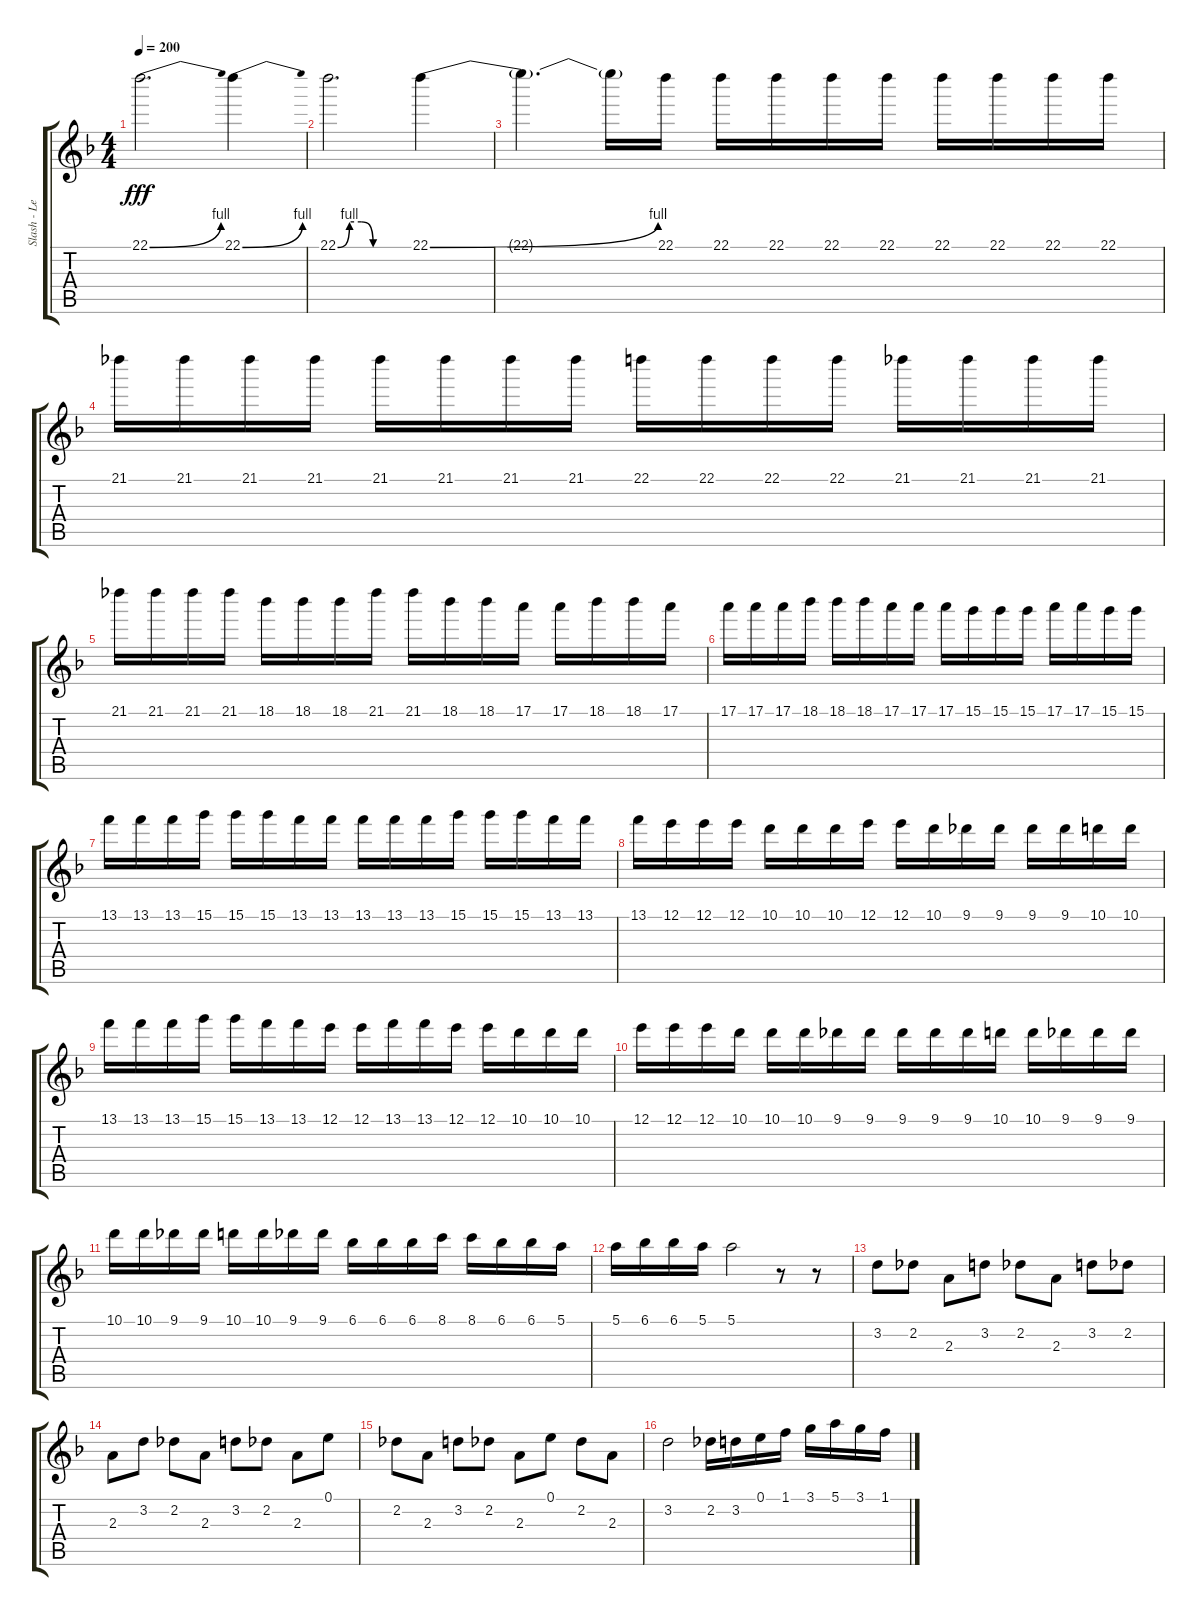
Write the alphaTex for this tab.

\track ("Slash - Lead Guitar" "Slash - Le") {instrument acousticguitarsteel}
\staff {score tabs}
\tuning (E4 B3 G3 D3 A2 E2) {hide}
\ts (4 4)
\tempo 200
\clef g2
\ks dminor
22.1{be (bend 0 0 60 4)}.2{d dy fff} 22.1{be (bend 0 0 60 4)}.4 |
22.1{be (custom 0 0 10 4 20 4 30 0 60 0)}.2{d} 22.1{be (bend 0 0 60 4)}.4 |
22.1{t}.4{d} 22.1{t}.16 22.1.16 22.1.16 22.1.16 22.1.16 22.1.16 22.1.16 22.1.16 22.1.16 22.1.16 |
21.1.16 21.1.16 21.1.16 21.1.16 21.1.16 21.1.16 21.1.16 21.1.16 22.1.16 22.1.16 22.1.16 22.1.16 21.1.16 21.1.16 21.1.16 21.1.16 |
21.1.16 21.1.16 21.1.16 21.1.16 18.1.16 18.1.16 18.1.16 21.1.16 21.1.16 18.1.16 18.1.16 17.1.16 17.1.16 18.1.16 18.1.16 17.1.16 |
17.1.16 17.1.16 17.1.16 18.1.16 18.1.16 18.1.16 17.1.16 17.1.16 17.1.16 15.1.16 15.1.16 15.1.16 17.1.16 17.1.16 15.1.16 15.1.16 |
13.1.16 13.1.16 13.1.16 15.1.16 15.1.16 15.1.16 13.1.16 13.1.16 13.1.16 13.1.16 13.1.16 15.1.16 15.1.16 15.1.16 13.1.16 13.1.16 |
13.1.16 12.1.16 12.1.16 12.1.16 10.1.16 10.1.16 10.1.16 12.1.16 12.1.16 10.1.16 9.1.16 9.1.16 9.1.16 9.1.16 10.1.16 10.1.16 |
13.1.16 13.1.16 13.1.16 15.1.16 15.1.16 13.1.16 13.1.16 12.1.16 12.1.16 13.1.16 13.1.16 12.1.16 12.1.16 10.1.16 10.1.16 10.1.16 |
12.1.16 12.1.16 12.1.16 10.1.16 10.1.16 10.1.16 9.1.16 9.1.16 9.1.16 9.1.16 9.1.16 10.1.16 10.1.16 9.1.16 9.1.16 9.1.16 |
10.1.16 10.1.16 9.1.16 9.1.16 10.1.16 10.1.16 9.1.16 9.1.16 6.1.16 6.1.16 6.1.16 8.1.16 8.1.16 6.1.16 6.1.16 5.1.16 |
5.1.16 6.1.16 6.1.16 5.1.16 5.1.2 r.8 r.8 |
3.2.8 2.2.8 2.3.8 3.2.8 2.2.8 2.3.8 3.2.8 2.2.8 |
2.3.8 3.2.8 2.2.8 2.3.8 3.2.8 2.2.8 2.3.8 0.1.8 |
2.2.8 2.3.8 3.2.8 2.2.8 2.3.8 0.1.8 2.2.8 2.3.8 |
3.2.2 2.2.16 3.2.16 0.1.16 1.1.16 3.1.16 5.1.16 3.1.16 1.1.16
